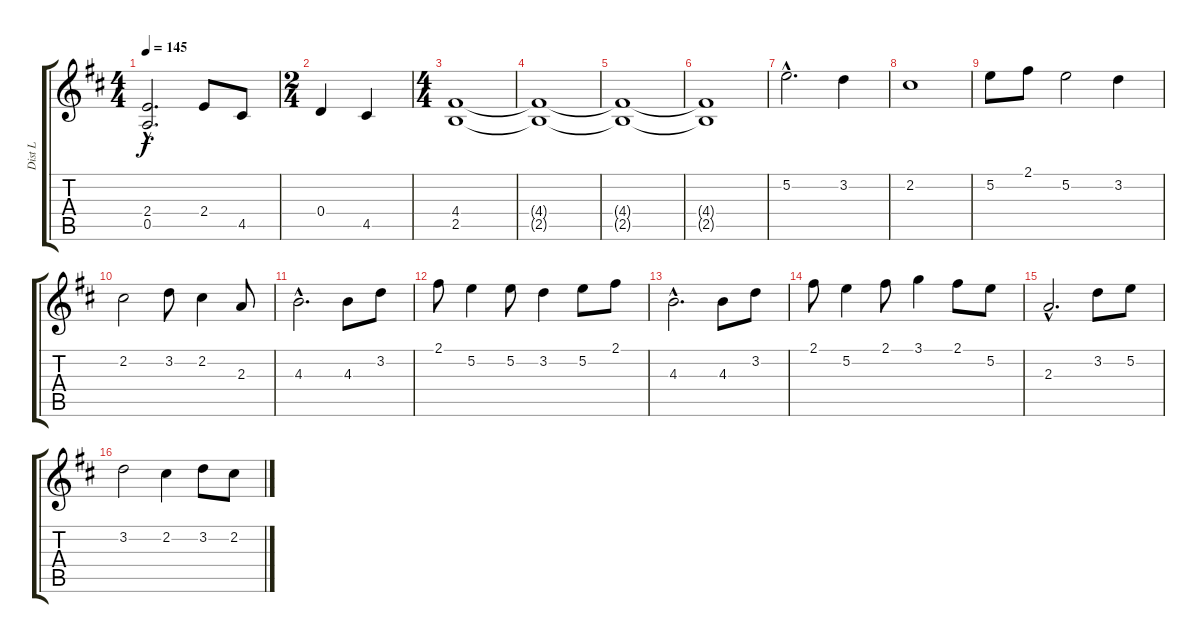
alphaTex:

\track ("Dist L" "Dist L") {instrument distortionguitar}
\staff {score tabs}
\tuning (E4 B3 G3 D3 A2 E2) {hide}
\ts (4 4)
\tempo 145
\clef g2
\ks d
(2.4{hac} 0.5{hac}).2{d dy f} 2.4.8 4.5.8 |
\ts (2 4)
0.4.4 4.5.4 |
\ts (4 4)
(4.4 2.5).1{volume 7} |
(4.4{t} 2.5{t}).1 |
(4.4{t} 2.5{t}).1 |
(4.4{t} 2.5{t}).1 |
5.2{hac}.2{d volume 13} 3.2.4 |
2.2.1 |
5.2.8 2.1.8 5.2.2 3.2.4 |
2.2.2 3.2.8 2.2.4 2.3.8 |
4.3{hac}.2{d} 4.3.8 3.2.8 |
2.1.8 5.2.4 5.2.8 3.2.4 5.2.8 2.1.8 |
4.3{hac}.2{d} 4.3.8 3.2.8 |
2.1.8 5.2.4 2.1.8 3.1.4 2.1.8 5.2.8 |
2.3{hac}.2{d} 3.2.8 5.2.8 |
3.2.2 2.2.4 3.2.8 2.2.8
